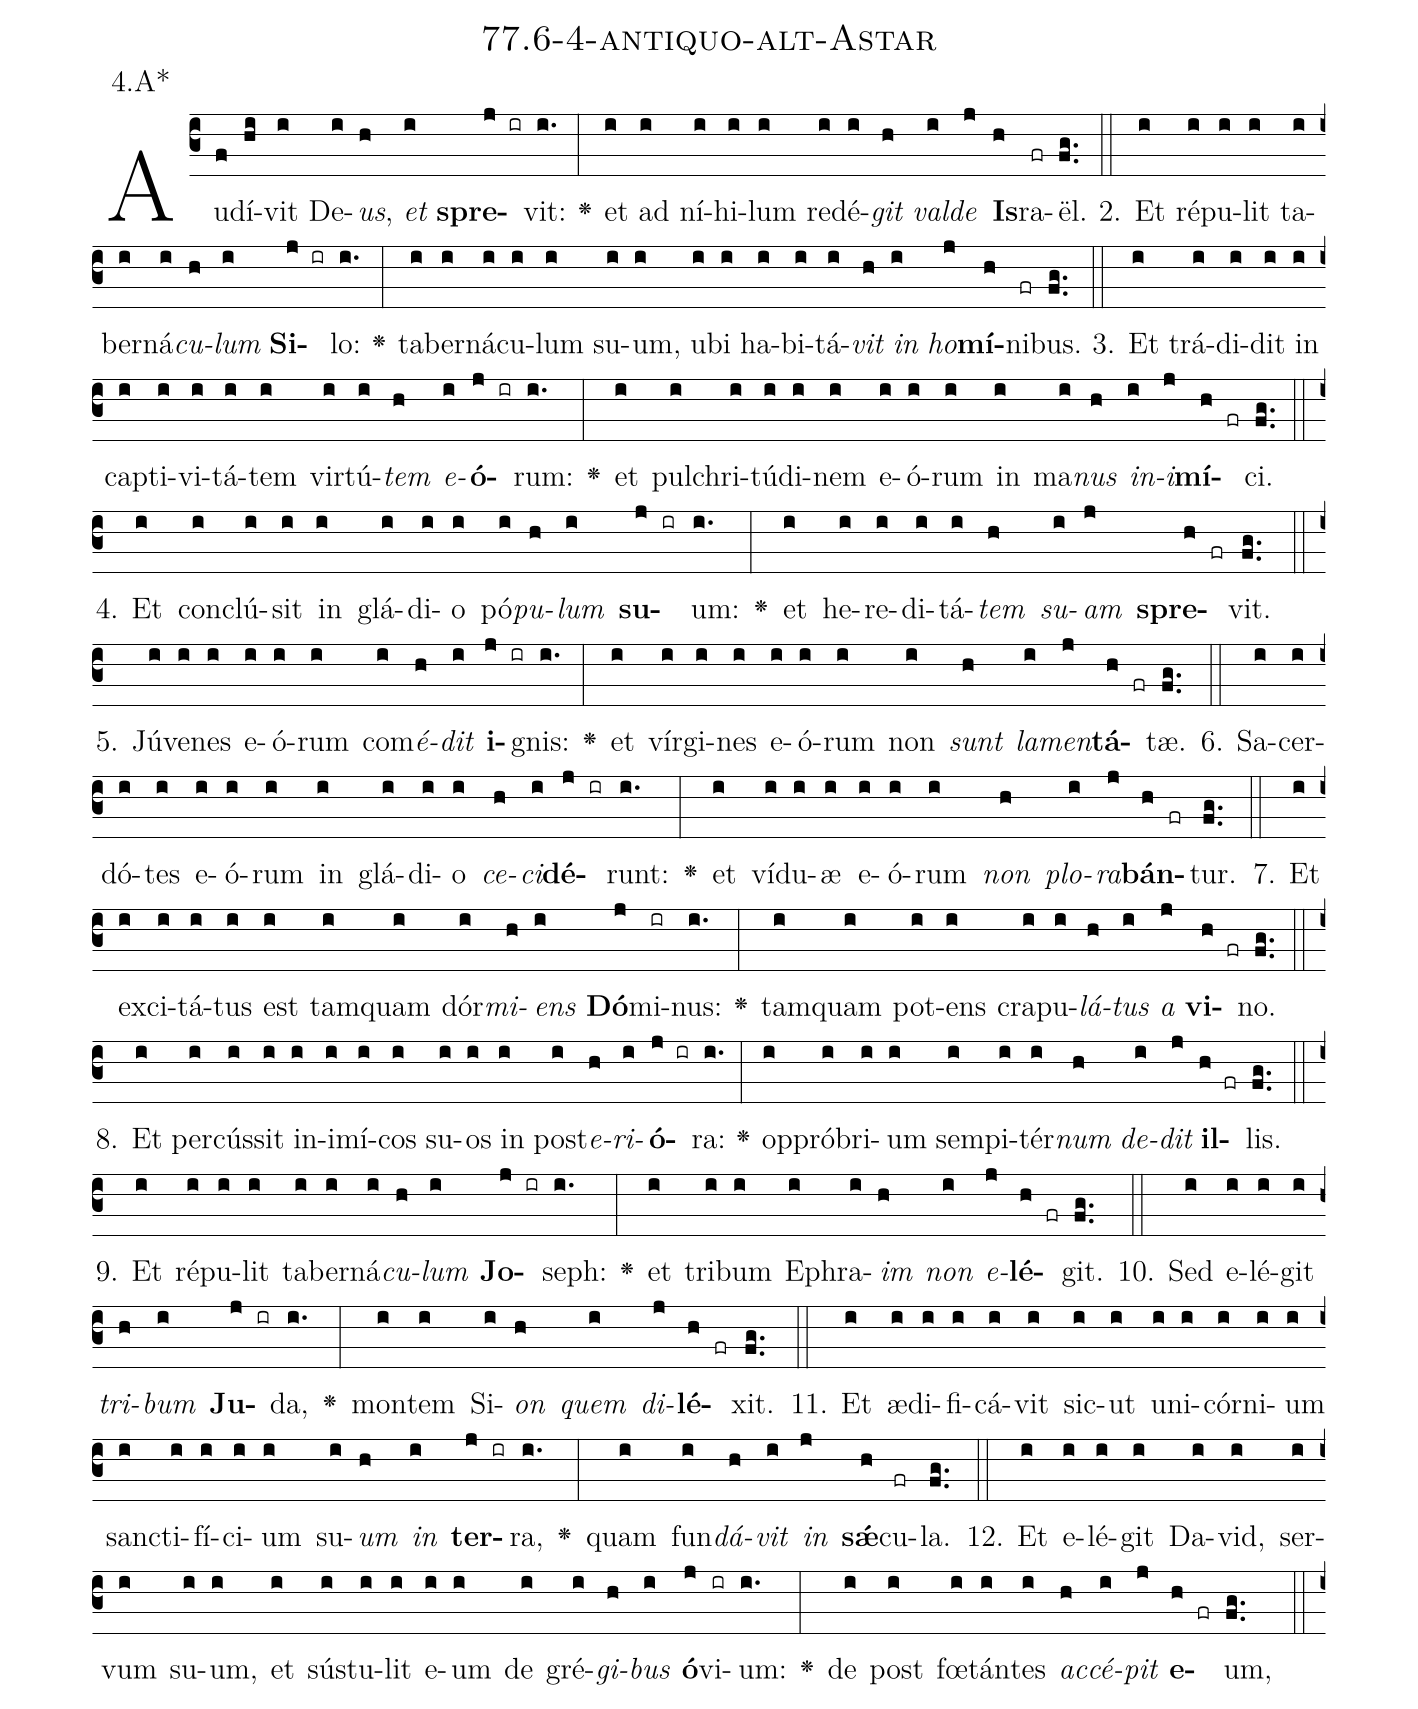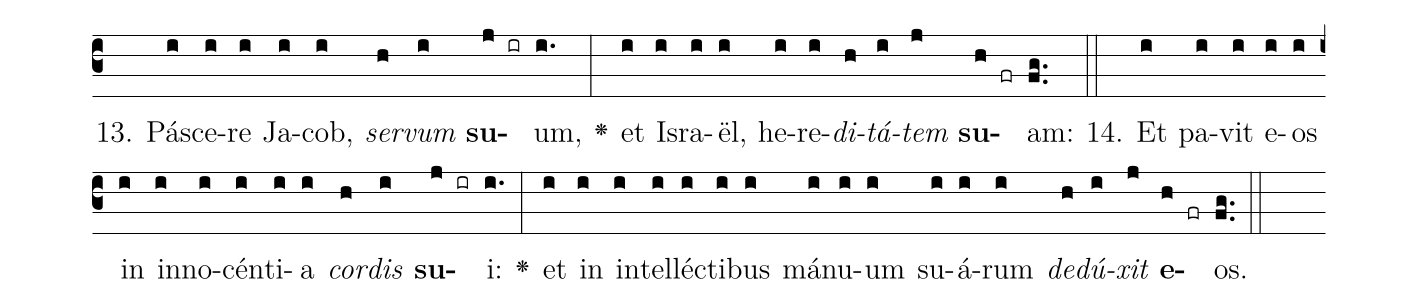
name: 77.6-4-antiquo-alt-Astar;
annotation: 4.A*;
%%
(c3)Au(f)dí(hi)vit(i) De(i)<i>us</i>,(h) <i>et</i>(i) <b>spre</b>(j ir)vit:(i.) <v>\greheightstar</v>(:) et(i) ad(i) ní(i)hi(i)lum(i) red(i)é(i)<i>git</i>(h) <i>val</i>(i)<i>de</i>(j) <b>Is</b>(h)ra(fr)ël.(fg..) (::)
2. Et(i) ré(i)pu(i)lit(i) ta(i)ber(i)ná(i)<i>cu</i>(h)<i>lum</i>(i) <b>Si</b>(j ir)lo:(i.) <v>\greheightstar</v>(:) ta(i)ber(i)ná(i)cu(i)lum(i) su(i)um,(i) u(i)bi(i) ha(i)bi(i)tá(i)<i>vit</i>(h) <i>in</i>(i) <i>ho</i>(j)<b>mí</b>(h)ni(fr)bus.(fg..) (::)
3. Et(i) trá(i)di(i)dit(i) in(i) cap(i)ti(i)vi(i)tá(i)tem(i) vir(i)tú(i)<i>tem</i>(h) <i>e</i>(i)<b>ó</b>(j ir)rum:(i.) <v>\greheightstar</v>(:) et(i) pul(i)chri(i)tú(i)di(i)nem(i) e(i)ó(i)rum(i) in(i) ma(i)<i>nus</i>(h) <i>in</i>(i)<i>i</i>(j)<b>mí</b>(h fr)ci.(fg..) (::)
4. Et(i) con(i)clú(i)sit(i) in(i) glá(i)di(i)o(i) pó(i)<i>pu</i>(h)<i>lum</i>(i) <b>su</b>(j ir)um:(i.) <v>\greheightstar</v>(:) et(i) he(i)re(i)di(i)tá(i)<i>tem</i>(h) <i>su</i>(i)<i>am</i>(j) <b>spre</b>(h fr)vit.(fg..) (::)
5. Jú(i)ve(i)nes(i) e(i)ó(i)rum(i) com(i)<i>é</i>(h)<i>dit</i>(i) <b>i</b>(j ir)gnis:(i.) <v>\greheightstar</v>(:) et(i) vír(i)gi(i)nes(i) e(i)ó(i)rum(i) non(i) <i>sunt</i>(h) <i>la</i>(i)<i>men</i>(j)<b>tá</b>(h fr)tæ.(fg..) (::)
6. Sa(i)cer(i)dó(i)tes(i) e(i)ó(i)rum(i) in(i) glá(i)di(i)o(i) <i>ce</i>(h)<i>ci</i>(i)<b>dé</b>(j ir)runt:(i.) <v>\greheightstar</v>(:) et(i) ví(i)du(i)æ(i) e(i)ó(i)rum(i) <i>non</i>(h) <i>plo</i>(i)<i>ra</i>(j)<b>bán</b>(h fr)tur.(fg..) (::)
7. Et(i) ex(i)ci(i)tá(i)tus(i) est(i) tam(i)quam(i) dór(i)<i>mi</i>(h)<i>ens</i>(i) <b>Dó</b>(j)mi(ir)nus:(i.) <v>\greheightstar</v>(:) tam(i)quam(i) pot(i)ens(i) cra(i)pu(i)<i>lá</i>(h)<i>tus</i>(i) <i>a</i>(j) <b>vi</b>(h fr)no.(fg..) (::)
8. Et(i) per(i)cús(i)sit(i) in(i)i(i)mí(i)cos(i) su(i)os(i) in(i) post(i)<i>e</i>(h)<i>ri</i>(i)<b>ó</b>(j ir)ra:(i.) <v>\greheightstar</v>(:) op(i)pró(i)bri(i)um(i) sem(i)pi(i)tér(i)<i>num</i>(h) <i>de</i>(i)<i>dit</i>(j) <b>il</b>(h fr)lis.(fg..) (::)
9. Et(i) ré(i)pu(i)lit(i) ta(i)ber(i)ná(i)<i>cu</i>(h)<i>lum</i>(i) <b>Jo</b>(j ir)seph:(i.) <v>\greheightstar</v>(:) et(i) tri(i)bum(i) E(i)phra(i)<i>im</i>(h) <i>non</i>(i) <i>e</i>(j)<b>lé</b>(h fr)git.(fg..) (::)
10. Sed(i) e(i)lé(i)git(i) <i>tri</i>(h)<i>bum</i>(i) <b>Ju</b>(j ir)da,(i.) <v>\greheightstar</v>(:) mon(i)tem(i) Si(i)<i>on</i>(h) <i>quem</i>(i) <i>di</i>(j)<b>lé</b>(h fr)xit.(fg..) (::)
11. Et(i) æ(i)di(i)fi(i)cá(i)vit(i) sic(i)ut(i) u(i)ni(i)cór(i)ni(i)um(i) sanc(i)ti(i)fí(i)ci(i)um(i) su(i)<i>um</i>(h) <i>in</i>(i) <b>ter</b>(j ir)ra,(i.) <v>\greheightstar</v>(:) quam(i) fun(i)<i>dá</i>(h)<i>vit</i>(i) <i>in</i>(j) <b>sǽ</b>(h)cu(fr)la.(fg..) (::)
12. Et(i) e(i)lé(i)git(i) Da(i)vid,(i) ser(i)vum(i) su(i)um,(i) et(i) sús(i)tu(i)lit(i) e(i)um(i) de(i) gré(i)<i>gi</i>(h)<i>bus</i>(i) <b>ó</b>(j)vi(ir)um:(i.) <v>\greheightstar</v>(:) de(i) post(i) fœ(i)tán(i)tes(i) <i>ac</i>(h)<i>cé</i>(i)<i>pit</i>(j) <b>e</b>(h fr)um,(fg..) (::)
13. Pá(i)sce(i)re(i) Ja(i)cob,(i) <i>ser</i>(h)<i>vum</i>(i) <b>su</b>(j ir)um,(i.) <v>\greheightstar</v>(:) et(i) Is(i)ra(i)ël,(i) he(i)re(i)<i>di</i>(h)<i>tá</i>(i)<i>tem</i>(j) <b>su</b>(h fr)am:(fg..) (::)
14. Et(i) pa(i)vit(i) e(i)os(i) in(i) in(i)no(i)cén(i)ti(i)a(i) <i>cor</i>(h)<i>dis</i>(i) <b>su</b>(j ir)i:(i.) <v>\greheightstar</v>(:) et(i) in(i) in(i)tel(i)léc(i)ti(i)bus(i) má(i)nu(i)um(i) su(i)á(i)rum(i) <i>de</i>(h)<i>dú</i>(i)<i>xit</i>(j) <b>e</b>(h fr)os.(fg..) (::)
